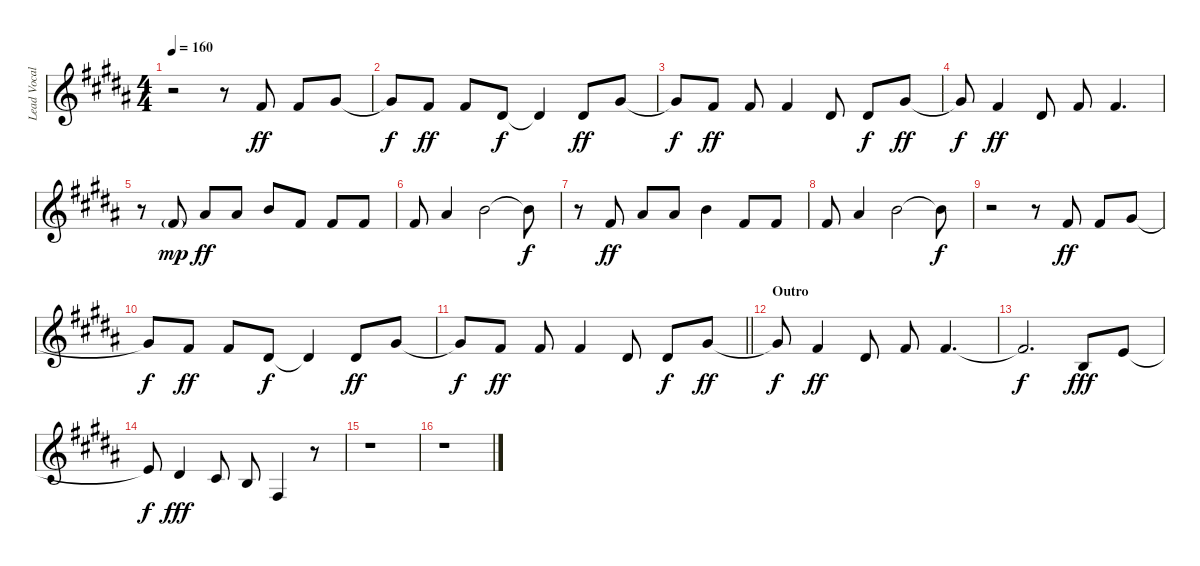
\track ("Lead Vocals" "Lead Vocal") {instrument tenorsax}
\staff {score}
\tuning (E4 B3 G3 D3 A2 E2) {hide}
\ts (4 4)
\tempo 160
\clef g2
\ks b
r.2{dy f} r.8 2.1.8{dy ff} 2.1.8 4.1.8 |
4.1{t}.8{dy f} 2.1.8{dy ff} 2.1.8 4.2.8{dy f} 4.2{t}.4 4.2.8{dy ff} 4.1.8 |
4.1{t}.8{dy f} 2.1.8{dy ff} 2.1.8 2.1.4 4.2.8 4.2.8{dy f} 4.1.8{dy ff} |
4.1{t}.8{dy f} 2.1.4{dy ff} 4.2.8 2.1.8 2.1.4{d} |
r.8 2.1{g}.8{dy mp} 6.1.8{dy ff} 6.1.8 7.1.8 2.1.8 2.1.8 2.1.8 |
2.1.8 6.1.4 7.1.2 7.1{t}.8{dy f} |
r.8 2.1.8{dy ff} 6.1.8 6.1.8 7.1.4 2.1.8 2.1.8 |
2.1.8 6.1.4 7.1.2 7.1{t}.8{dy f} |
r.2 r.8 2.1.8{dy ff} 2.1.8 4.1.8 |
4.1{t}.8{dy f} 2.1.8{dy ff} 2.1.8 4.2.8{dy f} 4.2{t}.4 4.2.8{dy ff} 4.1.8 |
\barLineRight lightlight
4.1{t}.8{dy f} 2.1.8{dy ff} 2.1.8 2.1.4 4.2.8 4.2.8{dy f} 4.1.8{dy ff} |
\section ("" "Outro")
4.1{t}.8{dy f} 2.1.4{dy ff} 4.2.8 2.1.8 2.1.4{d} |
2.1{t}.2{d dy f} 0.2.8{dy fff} 0.1.8 |
0.1{t}.8{dy f} 4.2.4{dy fff} 2.2.8 0.2.8 4.4.4 r.8 |
r.1 |
r.1
